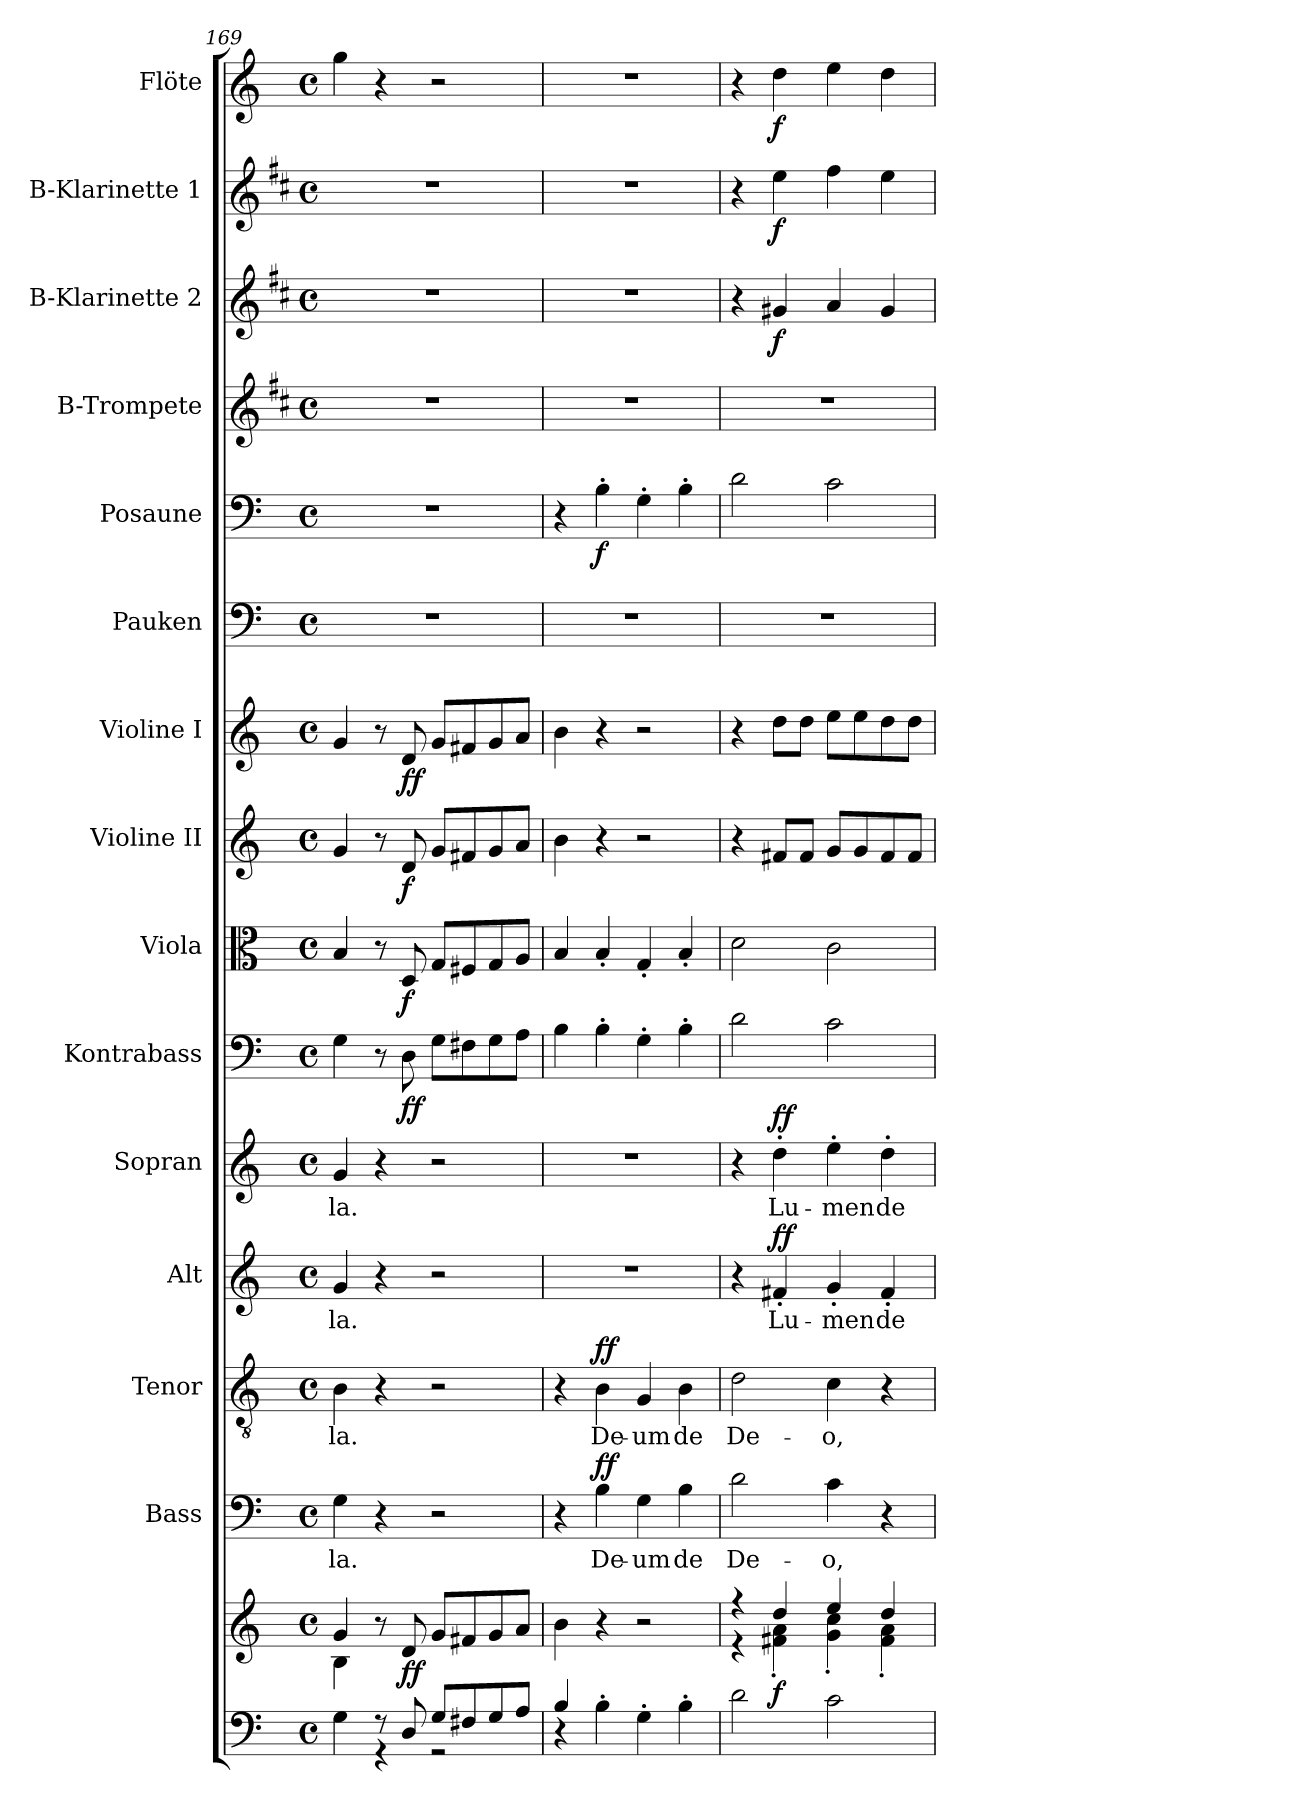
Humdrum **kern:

**kern	**kern	**dynam	**kern	**text	**dynam	**kern	**text	**dynam	**kern	**text	**dynam	**kern	**text	**dynam	**kern	**dynam	**kern	**dynam	**kern	**dynam	**kern	**dynam	**kern	**kern	**dynam	**kern	**kern	**dynam	**kern	**dynam	**kern	**dynam
*part15	*part15	*part15	*part14	*part14	*part14	*part13	*part13	*part13	*part12	*part12	*part12	*part11	*part11	*part11	*part10	*part10	*part9	*part9	*part8	*part8	*part7	*part7	*part6	*part5	*part5	*part4	*part3	*part3	*part2	*part2	*part1	*part1
*staff16	*staff15	*staff15/16	*staff14	*staff14	*staff14	*staff13	*staff13	*staff13	*staff12	*staff12	*staff12	*staff11	*staff11	*staff11	*staff10	*staff10	*staff9	*staff9	*staff8	*staff8	*staff7	*staff7	*staff6	*staff5	*staff5	*staff4	*staff3	*staff3	*staff2	*staff2	*staff1	*staff1
*	*	*	*I"Bass	*	*	*I"Tenor	*	*	*I"Alt	*	*	*I"Sopran	*	*	*I"Kontrabass	*	*I"Viola	*	*I"Violine II	*	*I"Violine I	*	*I"Pauken	*I"Posaune	*	*I"B-Trompete	*I"B-Klarinette 2	*	*I"B-Klarinette 1	*	*I"Flöte	*
*	*	*	*I'B.	*	*	*I'T.	*	*	*I'A.	*	*	*I'S.	*	*	*I'Kb.	*	*I'Vla.	*	*I'Vl. II	*	*I'Vl. I	*	*I'Pk.	*I'Pos.	*	*I'B Trp.	*I'B Kl. 2	*	*I'B Kl. 1	*	*I'Fl.	*
*clefF4	*clefG2	*	*clefF4	*	*	*clefGv2	*	*	*clefG2	*	*	*clefG2	*	*	*clefF4	*	*clefC3	*	*clefG2	*	*clefG2	*	*clefF4	*clefF4	*	*clefG2	*clefG2	*	*clefG2	*	*clefG2	*
*	*	*	*	*	*	*	*	*	*	*	*	*	*	*	*ITrd7c12	*	*	*	*	*	*	*	*	*	*	*ITrd1c2	*ITrd1c2	*	*ITrd1c2	*	*	*
*k[]	*k[]	*	*k[]	*	*	*k[]	*	*	*k[]	*	*	*k[]	*	*	*k[]	*	*k[]	*	*k[]	*	*k[]	*	*k[]	*k[]	*	*k[]	*k[]	*	*k[]	*	*k[]	*
*C:	*C:	*	*C:	*	*	*C:	*	*	*C:	*	*	*C:	*	*	*C:	*	*C:	*	*C:	*	*C:	*	*C:	*C:	*	*C:	*C:	*	*C:	*	*C:	*
*M4/4	*M4/4	*	*M4/4	*	*	*M4/4	*	*	*M4/4	*	*	*M4/4	*	*	*M4/4	*	*M4/4	*	*M4/4	*	*M4/4	*	*M4/4	*M4/4	*	*M4/4	*M4/4	*	*M4/4	*	*M4/4	*
*met(c)	*met(c)	*	*met(c)	*	*	*met(c)	*	*	*met(c)	*	*	*met(c)	*	*	*met(c)	*	*met(c)	*	*met(c)	*	*met(c)	*	*met(c)	*met(c)	*	*met(c)	*met(c)	*	*met(c)	*	*met(c)	*
=169	=169	=169	=169	=169	=169	=169	=169	=169	=169	=169	=169	=169	=169	=169	=169	=169	=169	=169	=169	=169	=169	=169	=169	=169	=169	=169	=169	=169	=169	=169	=169	=169
*^	*^	*	*	*	*	*	*	*	*	*	*	*	*	*	*	*	*	*	*	*	*	*	*	*	*	*	*	*	*	*	*	*
!	!	!	!	!	!	!LO:LY:b	!	!	!LO:LY:b	!	!	!LO:LY:b	!	!	!LO:LY:b	!	!	!	!	!	!	!	!	!	!	!	!	!	!	!	!	!	!	!
4ryy	4G\	4g/	4B\	.	4G\	-la.	.	4B\	-la.	.	4g/	-la.	.	4g/	-la.	.	4GG\	.	4B/	.	4g/	.	4g/	.	1r	1r	.	1r	1r	.	1r	.	4gg\	.
8rF	4rFF	8r	2.ryy	.	4r	.	.	4r	.	.	4r	.	.	4r	.	.	8r	.	8r	.	8r	.	8r	.	.	.	.	.	.	.	.	.	4r	.
!	!	!	!	!LO:DY:b	!	!	!	!	!	!	!	!	!	!	!	!	!	!LO:DY:b	!	!LO:DY:b	!	!LO:DY:b	!	!LO:DY:b	!	!	!	!	!	!	!	!	!	!
8D/	.	8d/	.	ff	.	.	.	.	.	.	.	.	.	.	.	.	8DD\	ff	8D/	f	8d/	f	8d/	ff	.	.	.	.	.	.	.	.	.	.
8G/L	2rGG	8g/L	.	.	2r	.	.	2r	.	.	2r	.	.	2r	.	.	8GG\L	.	8G/L	.	8g/L	.	8g/L	.	.	.	.	.	.	.	.	.	2r	.
8F#X/	.	8f#X/	.	.	.	.	.	.	.	.	.	.	.	.	.	.	8FF#X\	.	8F#X/	.	8f#X/	.	8f#X/	.	.	.	.	.	.	.	.	.	.	.
8G/	.	8g/	.	.	.	.	.	.	.	.	.	.	.	.	.	.	8GG\	.	8G/	.	8g/	.	8g/	.	.	.	.	.	.	.	.	.	.	.
8A/J	.	8a/J	.	.	.	.	.	.	.	.	.	.	.	.	.	.	8AA\J	.	8A/J	.	8a/J	.	8a/J	.	.	.	.	.	.	.	.	.	.	.
*	*	*v	*v	*	*	*	*	*	*	*	*	*	*	*	*	*	*	*	*	*	*	*	*	*	*	*	*	*	*	*	*	*	*	*
=170	=170	=170	=170	=170	=170	=170	=170	=170	=170	=170	=170	=170	=170	=170	=170	=170	=170	=170	=170	=170	=170	=170	=170	=170	=170	=170	=170	=170	=170	=170	=170	=170	=170
4B/	4rC	4b\	.	4r	.	.	4r	.	.	1r	.	.	1r	.	.	4BB\	.	4B/	.	4b\	.	4b\	.	1r	4r	.	1r	1r	.	1r	.	1r	.
!	!	!	!	!	!LO:LY:b	!LO:DY:a	!	!LO:LY:b	!LO:DY:a	!	!	!	!	!	!	!	!	!	!	!	!	!	!	!	!	!LO:DY:b	!	!	!	!	!	!	!
2.ryy	4B'>\	4r	.	4B\	De-	ff	4B\	De-	ff	.	.	.	.	.	.	4BB'>\	.	4B'</	.	4r	.	4r	.	.	4B'>\	f	.	.	.	.	.	.	.
!	!	!	!	!	!LO:LY:b	!	!	!LO:LY:b	!	!	!	!	!	!	!	!	!	!	!	!	!	!	!	!	!	!	!	!	!	!	!	!	!
.	4G'>\	2r	.	4G\	-um	.	4G/	-um	.	.	.	.	.	.	.	4GG'>\	.	4G'</	.	2r	.	2r	.	.	4G'>\	.	.	.	.	.	.	.	.
!	!	!	!	!	!LO:LY:b	!	!	!LO:LY:b	!	!	!	!	!	!	!	!	!	!	!	!	!	!	!	!	!	!	!	!	!	!	!	!	!
.	4B'>\	.	.	4B\	de	.	4B\	de	.	.	.	.	.	.	.	4BB'>\	.	4B'</	.	.	.	.	.	.	4B'>\	.	.	.	.	.	.	.	.
=171	=171	=171	=171	=171	=171	=171	=171	=171	=171	=171	=171	=171	=171	=171	=171	=171	=171	=171	=171	=171	=171	=171	=171	=171	=171	=171	=171	=171	=171	=171	=171	=171	=171
*	*	*^	*	*	*	*	*	*	*	*	*	*	*	*	*	*	*	*	*	*	*	*	*	*	*	*	*	*	*	*	*	*	*
!	!	!	!	!	!	!LO:LY:b	!	!	!LO:LY:b	!	!	!	!	!	!	!	!	!	!	!	!	!	!	!	!	!	!	!	!	!	!	!	!	!
*v	*v	*	*	*	*	*	*	*	*	*	*	*	*	*	*	*	*	*	*	*	*	*	*	*	*	*	*	*	*	*	*	*	*	*
2d\	4r	4r	.	2d\	De-	.	2d\	De-	.	4r	.	.	4r	.	.	2D\	.	2d\	.	4r	.	4r	.	1r	2d\	.	1r	4r	.	4r	.	4r	.
!	!	!	!LO:DY:b	!	!	!	!	!	!	!	!LO:LY:b	!LO:DY:a	!	!LO:LY:b	!LO:DY:a	!	!	!	!	!	!	!	!	!	!	!	!	!	!LO:DY:b	!	!LO:DY:b	!	!LO:DY:b
.	4dd/	4f#X\'> 4a\'>	f	.	.	.	.	.	.	4f#X'</	Lu-	ff	4dd'>\	Lu-	ff	.	.	.	.	8f#X/L	.	8dd\L	.	.	.	.	.	4f#X/	f	4dd\	f	4dd\	f
.	.	.	.	.	.	.	.	.	.	.	.	.	.	.	.	.	.	.	.	8f#/J	.	8dd\J	.	.	.	.	.	.	.	.	.	.	.
!	!	!	!	!	!LO:LY:b	!	!	!LO:LY:b	!	!	!LO:LY:b	!	!	!LO:LY:b	!	!	!	!	!	!	!	!	!	!	!	!	!	!	!	!	!	!	!
2c\	4ee/	4g\'> 4cc\'>	.	4c\	-o,	.	4c\	-o,	.	4g'</	-men	.	4ee'>\	-men	.	2C\	.	2c\	.	8g/L	.	8ee\L	.	.	2c\	.	.	4g/	.	4ee\	.	4ee\	.
.	.	.	.	.	.	.	.	.	.	.	.	.	.	.	.	.	.	.	.	8g/	.	8ee\	.	.	.	.	.	.	.	.	.	.	.
!	!	!	!	!	!	!	!	!	!	!	!LO:LY:b	!	!	!LO:LY:b	!	!	!	!	!	!	!	!	!	!	!	!	!	!	!	!	!	!	!
.	4dd/	4f#\'> 4a\'>	.	4r	.	.	4r	.	.	4f#'</	de	.	4dd'>\	de	.	.	.	.	.	8f#/	.	8dd\	.	.	.	.	.	4f#/	.	4dd\	.	4dd\	.
.	.	.	.	.	.	.	.	.	.	.	.	.	.	.	.	.	.	.	.	8f#/J	.	8dd\J	.	.	.	.	.	.	.	.	.	.	.
*	*v	*v	*	*	*	*	*	*	*	*	*	*	*	*	*	*	*	*	*	*	*	*	*	*	*	*	*	*	*	*	*	*	*
=	=	=	=	=	=	=	=	=	=	=	=	=	=	=	=	=	=	=	=	=	=	=	=	=	=	=	=	=	=	=	=	=
*-	*-	*-	*-	*-	*-	*-	*-	*-	*-	*-	*-	*-	*-	*-	*-	*-	*-	*-	*-	*-	*-	*-	*-	*-	*-	*-	*-	*-	*-	*-	*-	*-
